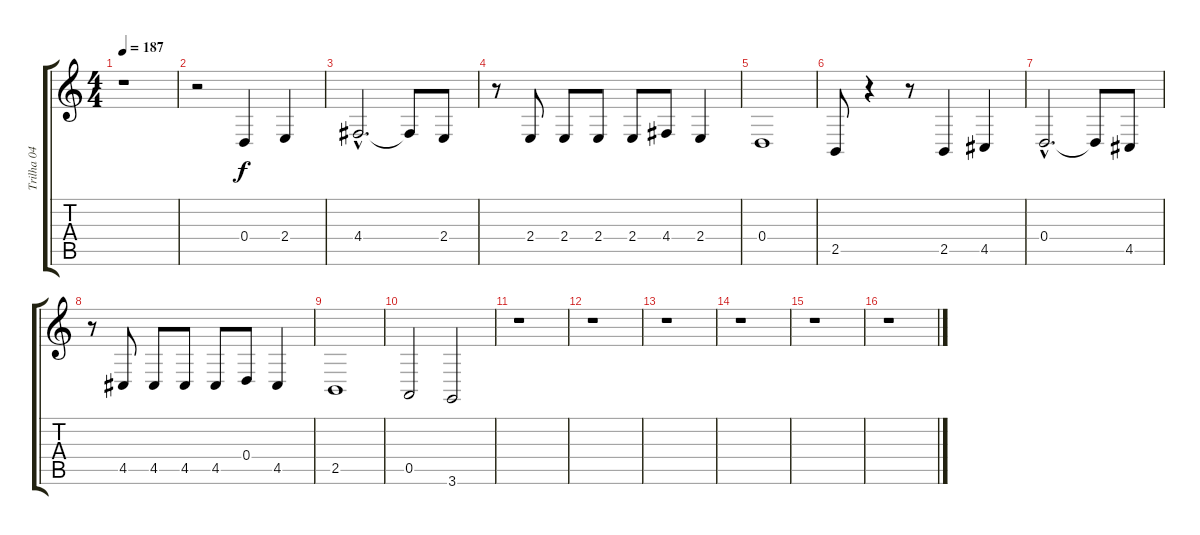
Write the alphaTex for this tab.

\track ("Trilha 04" "Trilha 04") {instrument oboe}
\staff {score tabs}
\tuning (E4 B3 G3 D3 A2 E2) {hide}
\ts (4 4)
\tempo 187
\clef g2
\ks c
r.1{dy f} |
r.2 0.4.4 2.4.4 |
4.4{hac}.2{d} 4.4{t}.8 2.4.8 |
r.8 2.4.8 2.4.8 2.4.8 2.4.8 4.4.8 2.4.4 |
0.4.1 |
2.5.8 r.4 r.8 2.5.4 4.5.4 |
0.4{hac}.2{d} 0.4{t}.8 4.5.8 |
r.8 4.5.8 4.5.8 4.5.8 4.5.8 0.4.8 4.5.4 |
2.5.1 |
0.5.2 3.6.2 |
r.1 |
r.1 |
r.1 |
r.1 |
r.1 |
r.1
